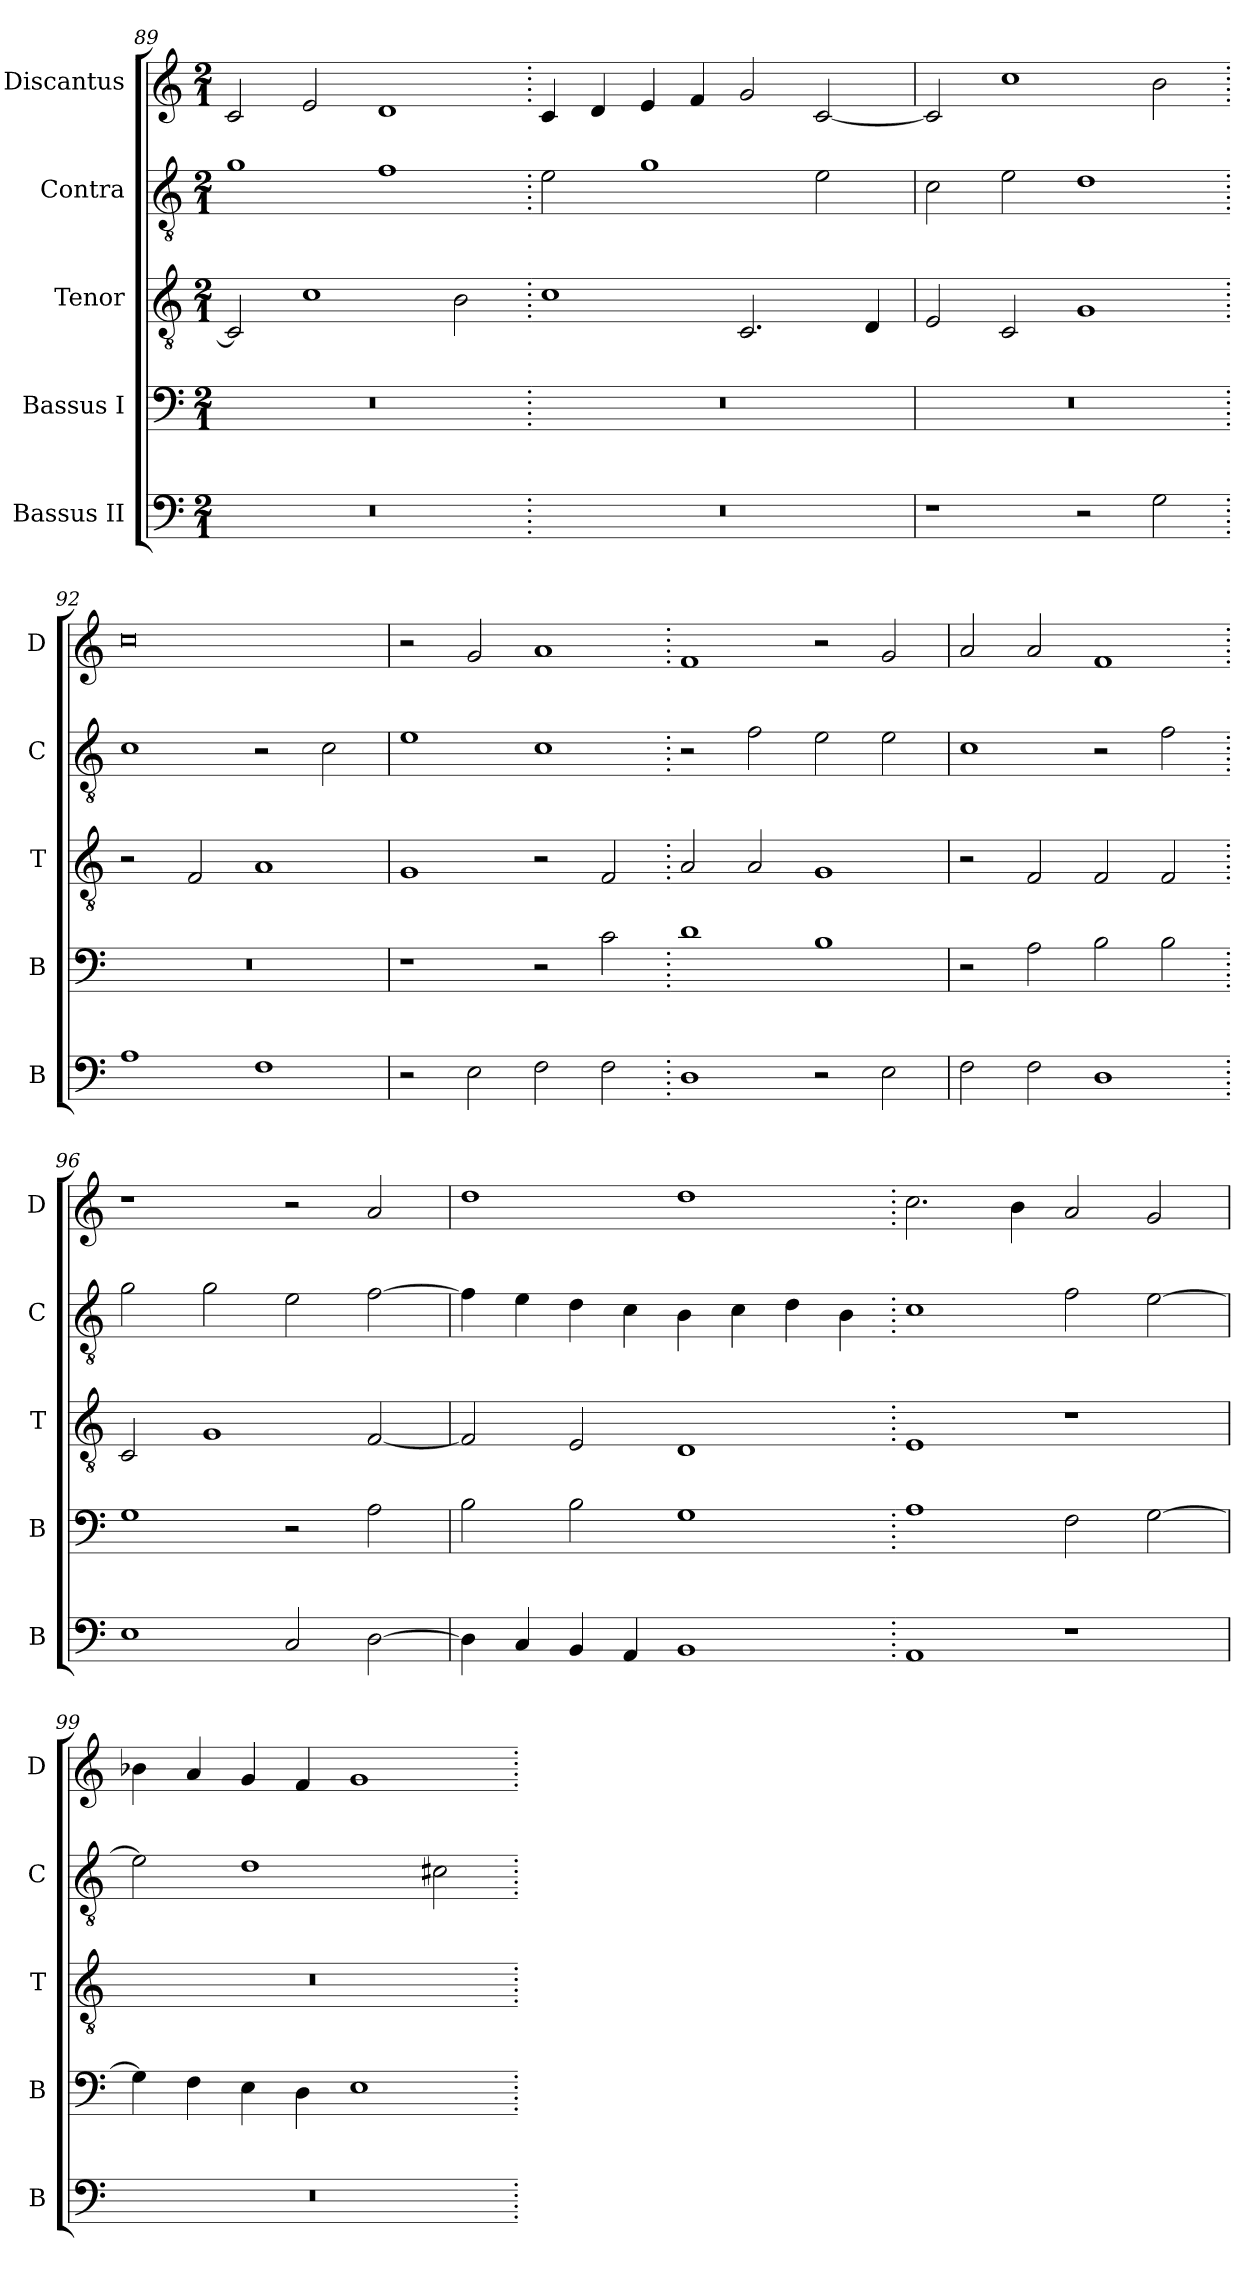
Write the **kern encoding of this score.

**kern	**kern	**kern	**kern	**kern
*part5	*part4	*part3	*part2	*part1
*staff5	*staff4	*staff3	*staff2	*staff1
*I"Bassus II	*I"Bassus I	*I"Tenor	*I"Contra	*I"Discantus
*I'B	*I'B	*I'T	*I'C	*I'D
*clefF4	*clefF4	*clefGv2	*clefGv2	*clefG2
*k[]	*k[]	*k[]	*k[]	*k[]
*M2/1	*M2/1	*M2/1	*M2/1	*M2/1
=89	=89	=89	=89	=89
0r	0r	2C/]	1g	2c/
.	.	1c	.	2e/
.	.	.	1f	1d
.	.	2B\	.	.
=90.	=90.	=90.	=90.	=90.
0r	0r	1c	2e\	4c/
.	.	.	.	4d/
.	.	.	1g	4e/
.	.	.	.	4f/
.	.	2.C/	.	2g/
.	.	.	2e\	[2c/
.	.	4D/	.	.
=91	=91	=91	=91	=91
1r	0r	2E/	2c\	2c/]
.	.	2C/	2e\	1cc
2r	.	1G	1d	.
2G\	.	.	.	2b\
=92.	=92.	=92.	=92.	=92.
1A	0r	2r	1c	0cc
.	.	2F/	.	.
1F	.	1A	2r	.
.	.	.	2c\	.
=93	=93	=93	=93	=93
2r	1r	1G	1e	2r
2E\	.	.	.	2g/
2F\	2r	2r	1c	1a
2F\	2c\	2F/	.	.
=94.	=94.	=94.	=94.	=94.
1D	1d	2A/	2r	1f
.	.	2A/	2f\	.
2r	1B	1G	2e\	2r
2E\	.	.	2e\	2g/
=95	=95	=95	=95	=95
2F\	2r	2r	1c	2a/
2F\	2A\	2F/	.	2a/
1D	2B\	2F/	2r	1f
.	2B\	2F/	2f\	.
=96.	=96.	=96.	=96.	=96.
1E	1G	2C/	2g\	1r
.	.	1G	2g\	.
2C/	2r	.	2e\	2r
[2D\	2A\	[2F/	[2f\	2a/
=97	=97	=97	=97	=97
4D\]	2B\	2F/]	4f\]	1dd
4C/	.	.	4e\	.
4BB/	2B\	2E/	4d\	.
4AA/	.	.	4c\	.
1BB	1G	1D	4B\	1dd
.	.	.	4c\	.
.	.	.	4d\	.
.	.	.	4B\	.
=98.	=98.	=98.	=98.	=98.
1AA	1A	1E	1c	2.cc\
.	.	.	.	4b\
1r	2F\	1r	2f\	2a/
.	[2G\	.	[2e\	2g/
=99	=99	=99	=99	=99
0r	4G\]	0r	2e\]	4b-X\
.	4F\	.	.	4a/
.	4E\	.	1d	4g/
.	4D\	.	.	4f/
.	1E	.	.	1g
.	.	.	2c#X\	.
=.	=.	=.	=.	=.
*-	*-	*-	*-	*-
